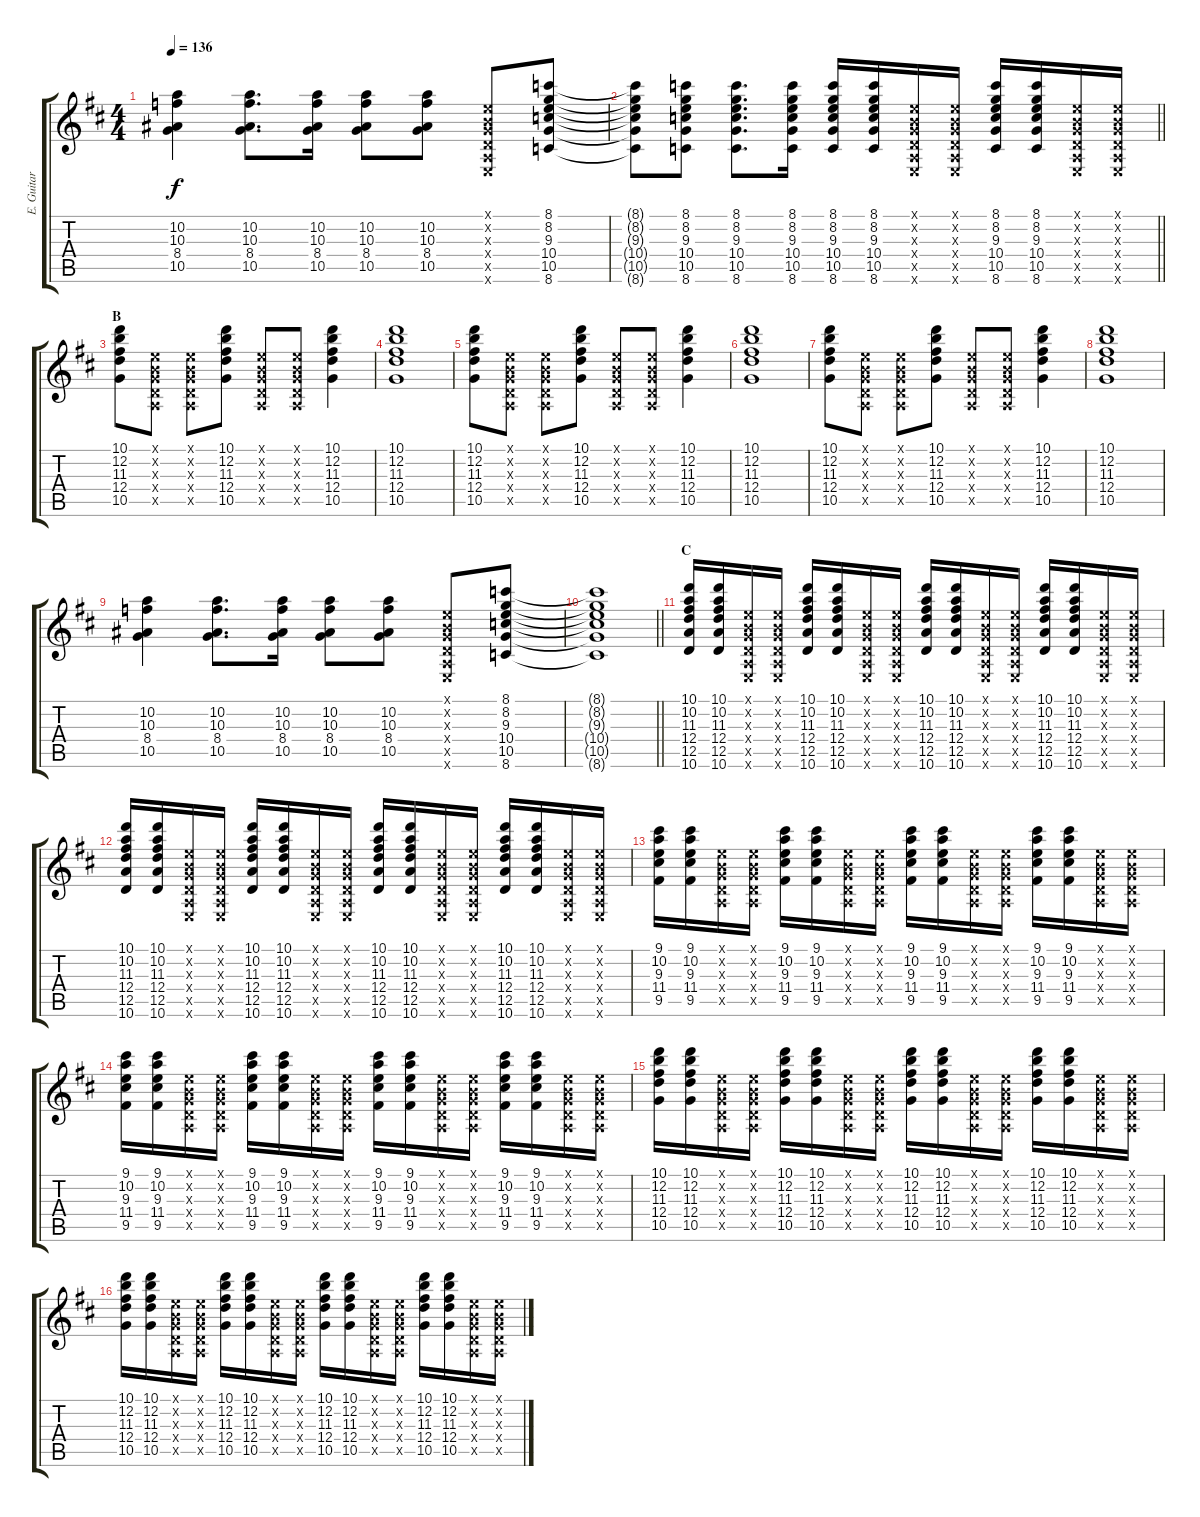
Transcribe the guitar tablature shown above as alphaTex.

\track ("E. Guitar III" "E. Guitar ") {instrument overdrivenguitar}
\staff {score tabs}
\tuning (E4 B3 G3 D3 A2 E2) {hide}
\ts (4 4)
\tempo 136
\clef g2
\ks d
(10.2 10.3 8.4 10.5).4{dy f} (10.2 10.3 8.4 10.5).8{d} (10.2 10.3 8.4 10.5).16 (10.2 10.3 8.4 10.5).8 (10.2 10.3 8.4 10.5).8 (0.1{x} 0.2{x} 0.3{x} 0.4{x} 0.5{x} 0.6{x}).8 (8.1 8.2 9.3 10.4 10.5 8.6).8 |
\barLineRight lightlight
(8.1{t} 8.2{t} 9.3{t} 10.4{t} 10.5{t} 8.6{t}).8 (8.1 8.2 9.3 10.4 10.5 8.6).8 (8.1 8.2 9.3 10.4 10.5 8.6).8{d} (8.1 8.2 9.3 10.4 10.5 8.6).16 (8.1 8.2 9.3 10.4 10.5 8.6).16 (8.1 8.2 9.3 10.4 10.5 8.6).16 (0.1{x} 0.2{x} 0.3{x} 0.4{x} 0.5{x} 0.6{x}).16 (0.1{x} 0.2{x} 0.3{x} 0.4{x} 0.5{x} 0.6{x}).16 (8.1 8.2 9.3 10.4 10.5 8.6).16 (8.1 8.2 9.3 10.4 10.5 8.6).16 (0.1{x} 0.2{x} 0.3{x} 0.4{x} 0.5{x} 0.6{x}).16 (0.1{x} 0.2{x} 0.3{x} 0.4{x} 0.5{x} 0.6{x}).16 |
\section ("" "B")
(10.1 12.2 11.3 12.4 10.5).8 (0.1{x} 0.2{x} 0.3{x} 0.4{x} 0.5{x}).8 (0.1{x} 0.2{x} 0.3{x} 0.4{x} 0.5{x}).8 (10.1 12.2 11.3 12.4 10.5).8 (0.1{x} 0.2{x} 0.3{x} 0.4{x} 0.5{x}).8 (0.1{x} 0.2{x} 0.3{x} 0.4{x} 0.5{x}).8 (10.1 12.2 11.3 12.4 10.5).4 |
(10.1 12.2 11.3 12.4 10.5).1 |
(10.1 12.2 11.3 12.4 10.5).8 (0.1{x} 0.2{x} 0.3{x} 0.4{x} 0.5{x}).8 (0.1{x} 0.2{x} 0.3{x} 0.4{x} 0.5{x}).8 (10.1 12.2 11.3 12.4 10.5).8 (0.1{x} 0.2{x} 0.3{x} 0.4{x} 0.5{x}).8 (0.1{x} 0.2{x} 0.3{x} 0.4{x} 0.5{x}).8 (10.1 12.2 11.3 12.4 10.5).4 |
(10.1 12.2 11.3 12.4 10.5).1 |
(10.1 12.2 11.3 12.4 10.5).8 (0.1{x} 0.2{x} 0.3{x} 0.4{x} 0.5{x}).8 (0.1{x} 0.2{x} 0.3{x} 0.4{x} 0.5{x}).8 (10.1 12.2 11.3 12.4 10.5).8 (0.1{x} 0.2{x} 0.3{x} 0.4{x} 0.5{x}).8 (0.1{x} 0.2{x} 0.3{x} 0.4{x} 0.5{x}).8 (10.1 12.2 11.3 12.4 10.5).4 |
(10.1 12.2 11.3 12.4 10.5).1 |
(10.2 10.3 8.4 10.5).4 (10.2 10.3 8.4 10.5).8{d} (10.2 10.3 8.4 10.5).16 (10.2 10.3 8.4 10.5).8 (10.2 10.3 8.4 10.5).8 (0.1{x} 0.2{x} 0.3{x} 0.4{x} 0.5{x} 0.6{x}).8 (8.1 8.2 9.3 10.4 10.5 8.6).8 |
\barLineRight lightlight
(8.1{t} 8.2{t} 9.3{t} 10.4{t} 10.5{t} 8.6{t}).1 |
\section ("" "C")
(10.1 10.2 11.3 12.4 12.5 10.6).16 (10.1 10.2 11.3 12.4 12.5 10.6).16 (0.1{x} 0.2{x} 0.3{x} 0.4{x} 0.5{x} 0.6{x}).16 (0.1{x} 0.2{x} 0.3{x} 0.4{x} 0.5{x} 0.6{x}).16 (10.1 10.2 11.3 12.4 12.5 10.6).16 (10.1 10.2 11.3 12.4 12.5 10.6).16 (0.1{x} 0.2{x} 0.3{x} 0.4{x} 0.5{x} 0.6{x}).16 (0.1{x} 0.2{x} 0.3{x} 0.4{x} 0.5{x} 0.6{x}).16 (10.1 10.2 11.3 12.4 12.5 10.6).16 (10.1 10.2 11.3 12.4 12.5 10.6).16 (0.1{x} 0.2{x} 0.3{x} 0.4{x} 0.5{x} 0.6{x}).16 (0.1{x} 0.2{x} 0.3{x} 0.4{x} 0.5{x} 0.6{x}).16 (10.1 10.2 11.3 12.4 12.5 10.6).16 (10.1 10.2 11.3 12.4 12.5 10.6).16 (0.1{x} 0.2{x} 0.3{x} 0.4{x} 0.5{x} 0.6{x}).16 (0.1{x} 0.2{x} 0.3{x} 0.4{x} 0.5{x} 0.6{x}).16 |
(10.1 10.2 11.3 12.4 12.5 10.6).16 (10.1 10.2 11.3 12.4 12.5 10.6).16 (0.1{x} 0.2{x} 0.3{x} 0.4{x} 0.5{x} 0.6{x}).16 (0.1{x} 0.2{x} 0.3{x} 0.4{x} 0.5{x} 0.6{x}).16 (10.1 10.2 11.3 12.4 12.5 10.6).16 (10.1 10.2 11.3 12.4 12.5 10.6).16 (0.1{x} 0.2{x} 0.3{x} 0.4{x} 0.5{x} 0.6{x}).16 (0.1{x} 0.2{x} 0.3{x} 0.4{x} 0.5{x} 0.6{x}).16 (10.1 10.2 11.3 12.4 12.5 10.6).16 (10.1 10.2 11.3 12.4 12.5 10.6).16 (0.1{x} 0.2{x} 0.3{x} 0.4{x} 0.5{x} 0.6{x}).16 (0.1{x} 0.2{x} 0.3{x} 0.4{x} 0.5{x} 0.6{x}).16 (10.1 10.2 11.3 12.4 12.5 10.6).16 (10.1 10.2 11.3 12.4 12.5 10.6).16 (0.1{x} 0.2{x} 0.3{x} 0.4{x} 0.5{x} 0.6{x}).16 (0.1{x} 0.2{x} 0.3{x} 0.4{x} 0.5{x} 0.6{x}).16 |
(9.1 10.2 9.3 11.4 9.5).16 (9.1 10.2 9.3 11.4 9.5).16 (0.1{x} 0.2{x} 0.3{x} 0.4{x} 0.5{x}).16 (0.1{x} 0.2{x} 0.3{x} 0.4{x} 0.5{x}).16 (9.1 10.2 9.3 11.4 9.5).16 (9.1 10.2 9.3 11.4 9.5).16 (0.1{x} 0.2{x} 0.3{x} 0.4{x} 0.5{x}).16 (0.1{x} 0.2{x} 0.3{x} 0.4{x} 0.5{x}).16 (9.1 10.2 9.3 11.4 9.5).16 (9.1 10.2 9.3 11.4 9.5).16 (0.1{x} 0.2{x} 0.3{x} 0.4{x} 0.5{x}).16 (0.1{x} 0.2{x} 0.3{x} 0.4{x} 0.5{x}).16 (9.1 10.2 9.3 11.4 9.5).16 (9.1 10.2 9.3 11.4 9.5).16 (0.1{x} 0.2{x} 0.3{x} 0.4{x} 0.5{x}).16 (0.1{x} 0.2{x} 0.3{x} 0.4{x} 0.5{x}).16 |
(9.1 10.2 9.3 11.4 9.5).16 (9.1 10.2 9.3 11.4 9.5).16 (0.1{x} 0.2{x} 0.3{x} 0.4{x} 0.5{x}).16 (0.1{x} 0.2{x} 0.3{x} 0.4{x} 0.5{x}).16 (9.1 10.2 9.3 11.4 9.5).16 (9.1 10.2 9.3 11.4 9.5).16 (0.1{x} 0.2{x} 0.3{x} 0.4{x} 0.5{x}).16 (0.1{x} 0.2{x} 0.3{x} 0.4{x} 0.5{x}).16 (9.1 10.2 9.3 11.4 9.5).16 (9.1 10.2 9.3 11.4 9.5).16 (0.1{x} 0.2{x} 0.3{x} 0.4{x} 0.5{x}).16 (0.1{x} 0.2{x} 0.3{x} 0.4{x} 0.5{x}).16 (9.1 10.2 9.3 11.4 9.5).16 (9.1 10.2 9.3 11.4 9.5).16 (0.1{x} 0.2{x} 0.3{x} 0.4{x} 0.5{x}).16 (0.1{x} 0.2{x} 0.3{x} 0.4{x} 0.5{x}).16 |
(10.1 12.2 11.3 12.4 10.5).16 (10.1 12.2 11.3 12.4 10.5).16 (0.1{x} 0.2{x} 0.3{x} 0.4{x} 0.5{x}).16 (0.1{x} 0.2{x} 0.3{x} 0.4{x} 0.5{x}).16 (10.1 12.2 11.3 12.4 10.5).16 (10.1 12.2 11.3 12.4 10.5).16 (0.1{x} 0.2{x} 0.3{x} 0.4{x} 0.5{x}).16 (0.1{x} 0.2{x} 0.3{x} 0.4{x} 0.5{x}).16 (10.1 12.2 11.3 12.4 10.5).16 (10.1 12.2 11.3 12.4 10.5).16 (0.1{x} 0.2{x} 0.3{x} 0.4{x} 0.5{x}).16 (0.1{x} 0.2{x} 0.3{x} 0.4{x} 0.5{x}).16 (10.1 12.2 11.3 12.4 10.5).16 (10.1 12.2 11.3 12.4 10.5).16 (0.1{x} 0.2{x} 0.3{x} 0.4{x} 0.5{x}).16 (0.1{x} 0.2{x} 0.3{x} 0.4{x} 0.5{x}).16 |
(10.1 12.2 11.3 12.4 10.5).16 (10.1 12.2 11.3 12.4 10.5).16 (0.1{x} 0.2{x} 0.3{x} 0.4{x} 0.5{x}).16 (0.1{x} 0.2{x} 0.3{x} 0.4{x} 0.5{x}).16 (10.1 12.2 11.3 12.4 10.5).16 (10.1 12.2 11.3 12.4 10.5).16 (0.1{x} 0.2{x} 0.3{x} 0.4{x} 0.5{x}).16 (0.1{x} 0.2{x} 0.3{x} 0.4{x} 0.5{x}).16 (10.1 12.2 11.3 12.4 10.5).16 (10.1 12.2 11.3 12.4 10.5).16 (0.1{x} 0.2{x} 0.3{x} 0.4{x} 0.5{x}).16 (0.1{x} 0.2{x} 0.3{x} 0.4{x} 0.5{x}).16 (10.1 12.2 11.3 12.4 10.5).16 (10.1 12.2 11.3 12.4 10.5).16 (0.1{x} 0.2{x} 0.3{x} 0.4{x} 0.5{x}).16 (0.1{x} 0.2{x} 0.3{x} 0.4{x} 0.5{x}).16
